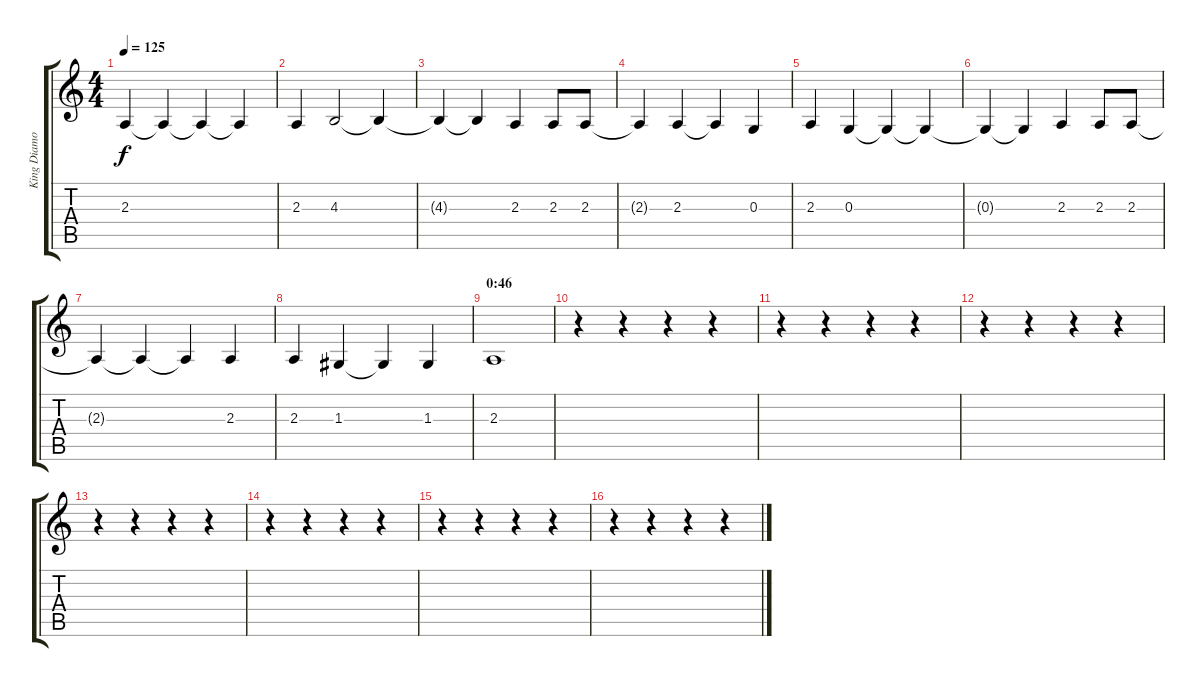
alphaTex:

\track ("King Diamond (Vocals)" "King Diamo") {instrument stringensemble1}
\staff {score tabs}
\tuning (E4 B3 G3 D3 A2 E2) {hide}
\ts (4 4)
\tempo 125
\clef g2
\ks c
2.3{t}.4{dy f} 2.3{t}.4 2.3{t}.4 2.3{t}.4 |
2.3.4 4.3.2 4.3{t}.4 |
4.3{t}.4 4.3{t}.4 2.3.4 2.3.8 2.3.8 |
2.3{t}.4 2.3.4 2.3{t}.4 0.3.4 |
2.3.4 0.3.4 0.3{t}.4 0.3{t}.4 |
0.3{t}.4 0.3{t}.4 2.3.4 2.3.8 2.3.8 |
2.3{t}.4 2.3{t}.4 2.3{t}.4 2.3.4 |
2.3.4 1.3.4 1.3{t}.4 1.3.4 |
\section ("" "0:46")
2.3.1 |
r.4 r.4 r.4 r.4 |
r.4 r.4 r.4 r.4 |
r.4 r.4 r.4 r.4 |
r.4 r.4 r.4 r.4 |
r.4 r.4 r.4 r.4 |
r.4 r.4 r.4 r.4 |
r.4 r.4 r.4 r.4
